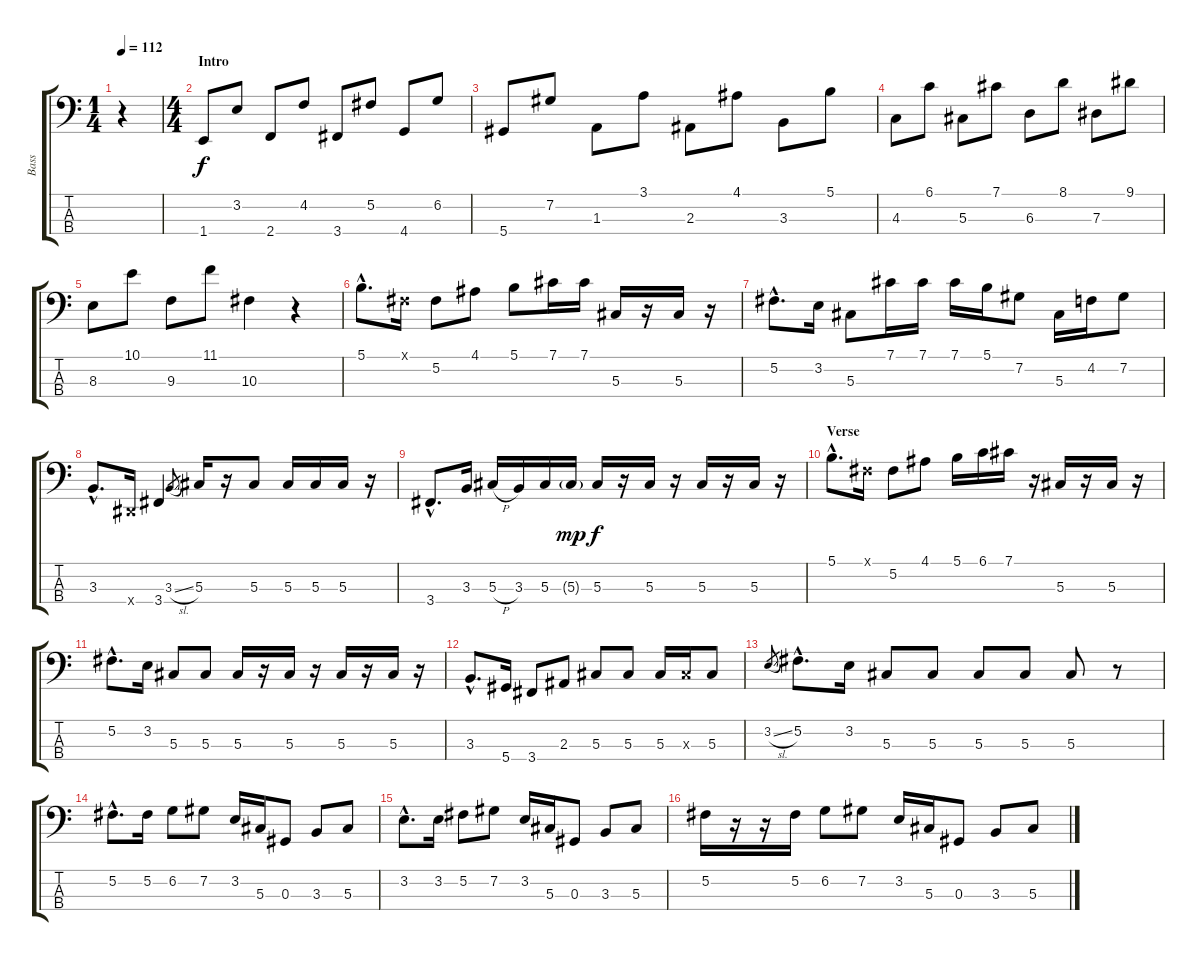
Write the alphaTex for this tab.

\track ("Bass" "Bass") {instrument electricbassfinger}
\staff {score tabs}
\tuning (Gb2 Db2 Ab1 Eb1) {hide}
\ts (1 4)
\tempo 112
\clef f4
\ks c
r.4{dy f instrument electricbassfinger} |
\ts (4 4)
\section ("" "Intro")
1.4.8 3.2.8 2.4.8 4.2.8 3.4.8 5.2.8 4.4.8 6.2.8 |
5.4.8 7.2.8 1.3.8 3.1.8 2.3.8 4.1.8 3.3.8 5.1.8 |
4.3.8 6.1.8 5.3.8 7.1.8 6.3.8 8.1.8 7.3.8 9.1.8 |
8.3.8 10.1.8 9.3.8 11.1.8 10.3.4 r.4 |
5.1{hac}.8{d} 0.1{x}.16 5.2.8 4.1.8 5.1.8 7.1.16 7.1.16 5.3.16 r.16 5.3.16 r.16 |
5.2{hac}.8{d} 3.2.16 5.3.8 7.1.16 7.1.16 7.1.16 5.1.16 7.2.8 5.3.16 4.2.16 7.2.8 |
3.3{hac}.8{d} 0.4{x}.16 3.4.4 3.3{sl}.8{gr} 5.3.16 r.16 5.3.8 5.3.16 5.3.16 5.3.16 r.16 |
3.4{hac}.8{d} 3.3.16 5.3{h}.16 3.3.16 5.3.16 5.3{g}.16{dy mp} 5.3.16{dy f} r.16 5.3.16 r.16 5.3.16 r.16 5.3.16 r.16 |
\section ("" "Verse")
5.1{hac}.8{d} 0.1{x}.16 5.2.8 4.1.8 5.1.16 6.1.16 7.1.16 r.16 5.3.16 r.16 5.3.16 r.16 |
5.2{hac}.8{d} 3.2.16 5.3.8 5.3.8 5.3.16 r.16 5.3.16 r.16 5.3.16 r.16 5.3.16 r.16 |
3.3{hac}.8{d} 5.4.16 3.4.8 2.3.8 5.3.8 5.3.8 5.3.16 5.3{x}.16 5.3.8 |
3.2{sl}.8{gr} 5.2{hac}.8{d} 3.2.16 5.3.8 5.3.8 5.3.8 5.3.8 5.3.8 r.8 |
5.2{hac}.8{d} 5.2.16 6.2.8 7.2.8 3.2.16 5.3.16 0.3.8 3.3.8 5.3.8 |
3.2{hac}.8{d} 3.2.16 5.2.8 7.2.8 3.2.16 5.3.16 0.3.8 3.3.8 5.3.8 |
5.2.16 r.16 r.16 5.2.16 6.2.8 7.2.8 3.2.16 5.3.16 0.3.8 3.3.8 5.3.8
